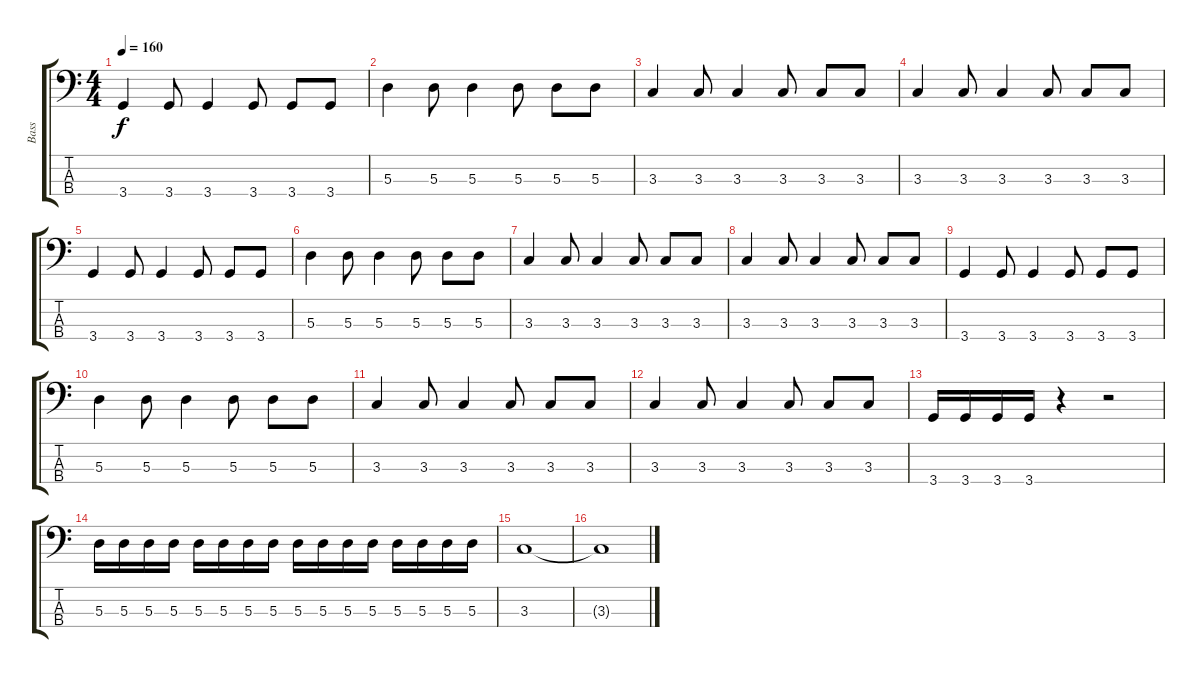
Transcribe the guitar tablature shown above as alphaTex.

\track ("Bass" "Bass") {instrument electricbasspick}
\staff {score tabs}
\tuning (G2 D2 A1 E1) {hide}
\ts (4 4)
\tempo 160
\clef f4
\ks c
3.4.4{dy f} 3.4.8 3.4.4 3.4.8 3.4.8 3.4.8 |
5.3.4 5.3.8 5.3.4 5.3.8 5.3.8 5.3.8 |
3.3.4 3.3.8 3.3.4 3.3.8 3.3.8 3.3.8 |
3.3.4 3.3.8 3.3.4 3.3.8 3.3.8 3.3.8 |
3.4.4 3.4.8 3.4.4 3.4.8 3.4.8 3.4.8 |
5.3.4 5.3.8 5.3.4 5.3.8 5.3.8 5.3.8 |
3.3.4 3.3.8 3.3.4 3.3.8 3.3.8 3.3.8 |
3.3.4 3.3.8 3.3.4 3.3.8 3.3.8 3.3.8 |
3.4.4 3.4.8 3.4.4 3.4.8 3.4.8 3.4.8 |
5.3.4 5.3.8 5.3.4 5.3.8 5.3.8 5.3.8 |
3.3.4 3.3.8 3.3.4 3.3.8 3.3.8 3.3.8 |
3.3.4 3.3.8 3.3.4 3.3.8 3.3.8 3.3.8 |
3.4.16 3.4.16 3.4.16 3.4.16 r.4 r.2 |
5.3.16 5.3.16 5.3.16 5.3.16 5.3.16 5.3.16 5.3.16 5.3.16 5.3.16 5.3.16 5.3.16 5.3.16 5.3.16 5.3.16 5.3.16 5.3.16 |
3.3.1 |
3.3{t}.1
